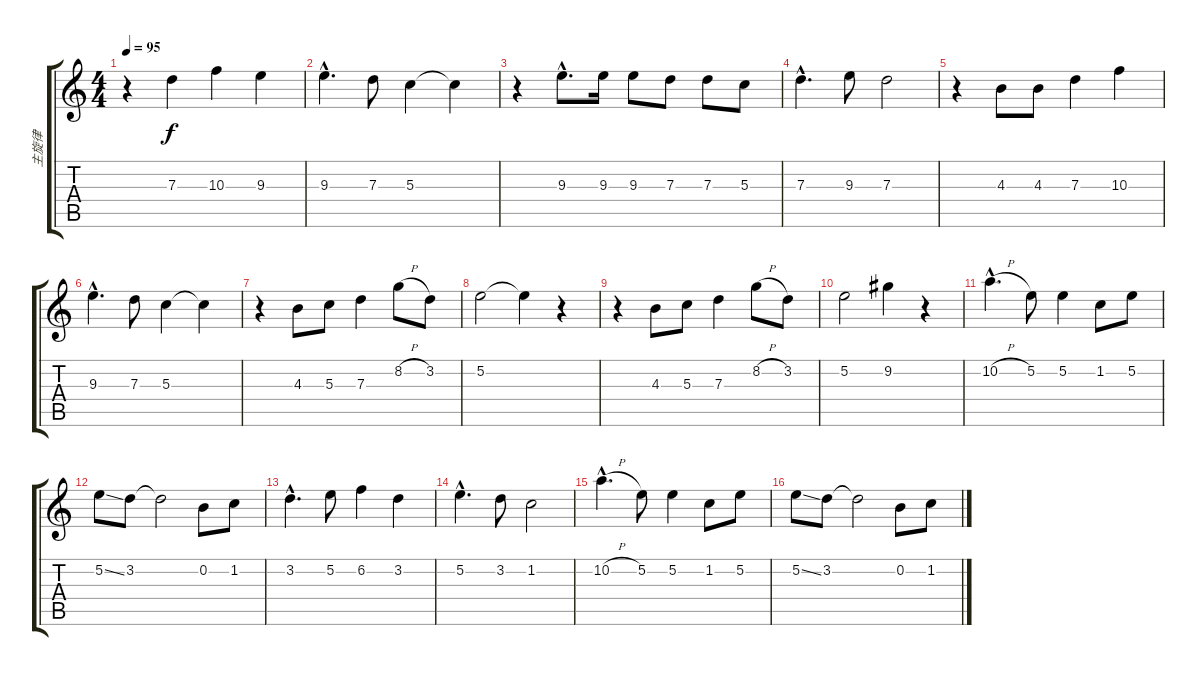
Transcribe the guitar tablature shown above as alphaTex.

\track ("主旋律" "主旋律") {instrument slapbass1}
\staff {score tabs}
\tuning (E4 B3 G3 D3 A2 E2) {hide}
\ts (4 4)
\tempo 95
\clef g2
\ks c
r.4{dy f} 7.3.4 10.3.4 9.3.4 |
9.3{hac}.4{d} 7.3.8 5.3.4 5.3{t}.4 |
r.4 9.3{hac}.8{d} 9.3.16 9.3.8 7.3.8 7.3.8 5.3.8 |
7.3{hac}.4{d} 9.3.8 7.3.2 |
r.4 4.3.8 4.3.8 7.3.4 10.3.4 |
9.3{hac}.4{d} 7.3.8 5.3.4 5.3{t}.4 |
r.4 4.3.8 5.3.8 7.3.4 8.2{h}.8 3.2.8 |
5.2.2 5.2{t}.4 r.4 |
r.4 4.3.8 5.3.8 7.3.4 8.2{h}.8 3.2.8 |
5.2.2 9.2.4 r.4 |
10.2{h hac}.4{d} 5.2.8 5.2.4 1.2.8 5.2.8 |
5.2{ss}.8 3.2.8 3.2{t}.2 0.2.8 1.2.8 |
3.2{hac}.4{d} 5.2.8 6.2.4 3.2.4 |
5.2{hac}.4{d} 3.2.8 1.2.2 |
10.2{h hac}.4{d} 5.2.8 5.2.4 1.2.8 5.2.8 |
5.2{ss}.8 3.2.8 3.2{t}.2 0.2.8 1.2.8
